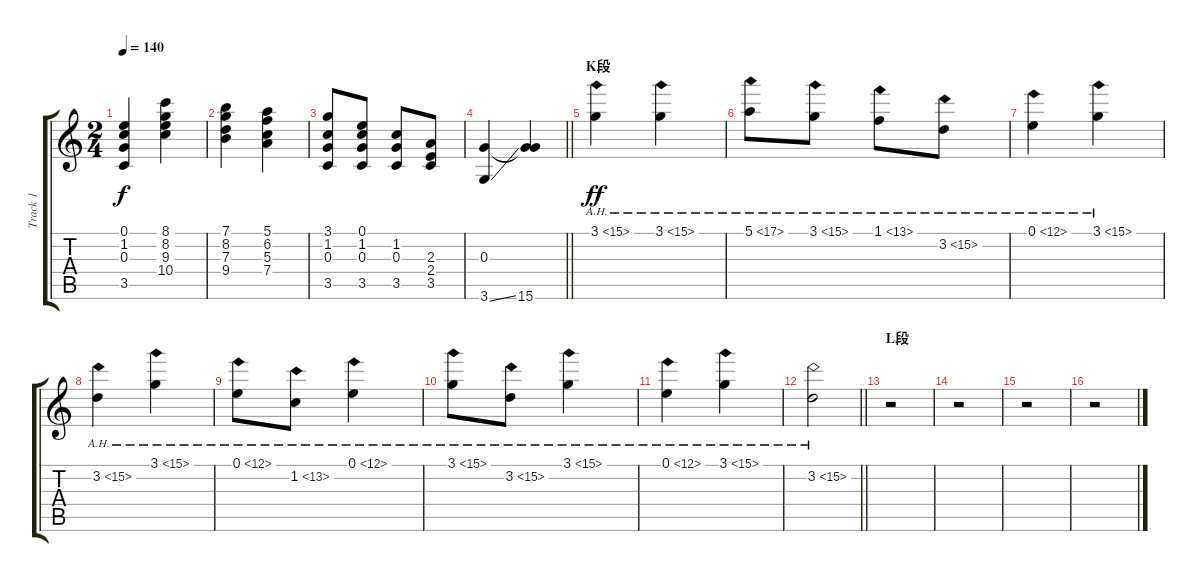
\track ("Track 1" "Track 1") {instrument acousticguitarsteel}
\staff {score tabs}
\tuning (E4 B3 G3 D3 A2 E2) {hide}
\ts (2 4)
\tempo 140
\clef g2
\ks c
(0.1 1.2 0.3 3.5).4{dy f} (8.1 8.2 9.3 10.4).4 |
(7.1 8.2 7.3 9.4).4 (5.1 6.2 5.3 7.4).4 |
(3.1 1.2 0.3 3.5).8 (0.1 1.2 0.3 3.5).8 (1.2 0.3 3.5).8 (2.3 2.4 3.5).8 |
\barLineRight lightlight
(0.3 3.6{ss}).4 (0.3{t} 15.6).4 |
\section ("" "K段")
3.1{ah 12}.4{dy ff} 3.1{ah 12}.4 |
5.1{ah 12}.8 3.1{ah 12}.8 1.1{ah 12}.8 3.2{ah 12}.8 |
0.1{ah 12}.4 3.1{ah 12}.4 |
3.2{ah 12}.4 3.1{ah 12}.4 |
0.1{ah 12}.8 1.2{ah 12}.8 0.1{ah 12}.4 |
3.1{ah 12}.8 3.2{ah 12}.8 3.1{ah 12}.4 |
0.1{ah 12}.4 3.1{ah 12}.4 |
\barLineRight lightlight
3.2{ah 12}.2 |
\section ("" "L段")
r.2 |
r.2 |
r.2 |
r.2
